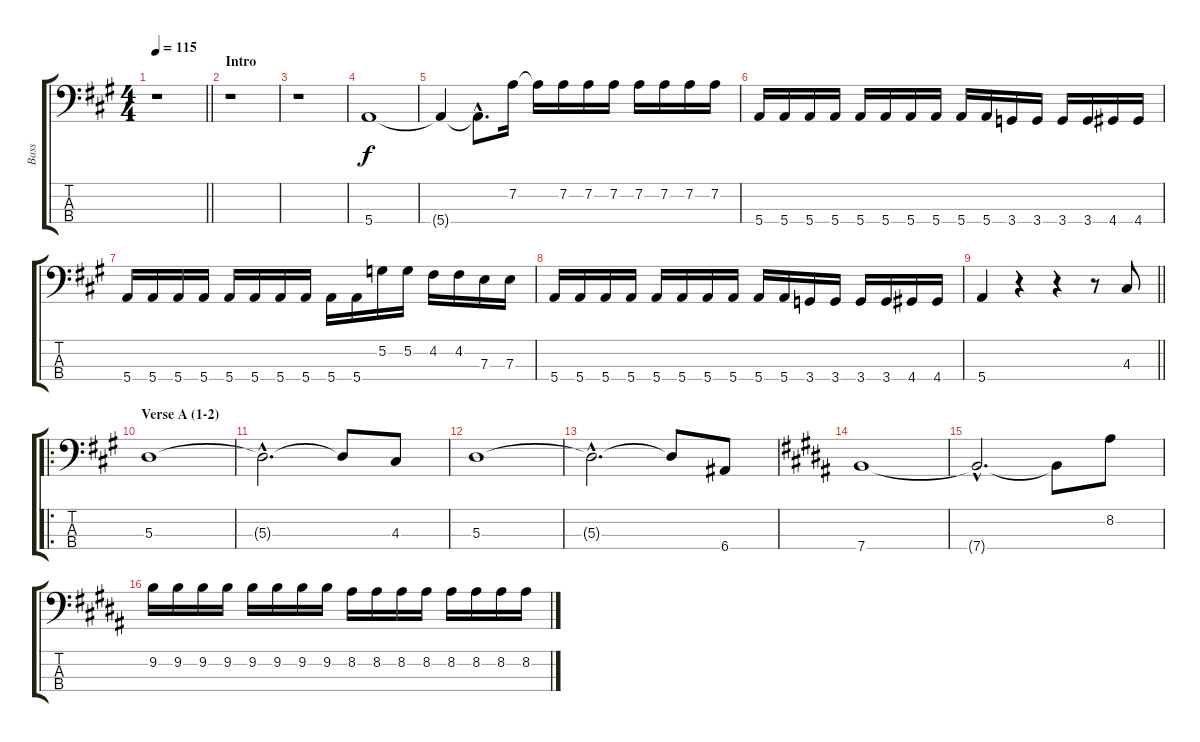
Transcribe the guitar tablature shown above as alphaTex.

\track ("Bass" "Bass") {instrument electricbassfinger}
\staff {score tabs}
\tuning (G2 D2 A1 E1) {hide}
\ts (4 4)
\tempo 115
\clef f4
\barLineRight lightlight
\ks a
r.1{dy f instrument electricbassfinger} |
\section ("" "Intro")
r.1 |
r.1 |
5.4.1 |
5.4{t}.4 5.4{hac t}.8{d} 7.2.16 7.2{t}.16 7.2.16 7.2.16 7.2.16 7.2.16 7.2.16 7.2.16 7.2.16 |
5.4.16 5.4.16 5.4.16 5.4.16 5.4.16 5.4.16 5.4.16 5.4.16 5.4.16 5.4.16 3.4.16 3.4.16 3.4.16 3.4.16 4.4.16 4.4.16 |
5.4.16 5.4.16 5.4.16 5.4.16 5.4.16 5.4.16 5.4.16 5.4.16 5.4.16 5.4.16 5.2.16 5.2.16 4.2.16 4.2.16 7.3.16 7.3.16 |
5.4.16 5.4.16 5.4.16 5.4.16 5.4.16 5.4.16 5.4.16 5.4.16 5.4.16 5.4.16 3.4.16 3.4.16 3.4.16 3.4.16 4.4.16 4.4.16 |
\barLineRight lightlight
5.4.4 r.4 r.4 r.8 4.3.8 |
\ro
\section ("" "Verse A (1-2)")
5.3.1 |
5.3{hac t}.2{d} 5.3{t}.8 4.3.8 |
5.3.1 |
5.3{hac t}.2{d} 5.3{t}.8 6.4.8 |
\ks b
7.4.1 |
7.4{hac t}.2{d} 7.4{t}.8 8.2.8 |
9.2.16 9.2.16 9.2.16 9.2.16 9.2.16 9.2.16 9.2.16 9.2.16 8.2.16 8.2.16 8.2.16 8.2.16 8.2.16 8.2.16 8.2.16 8.2.16
